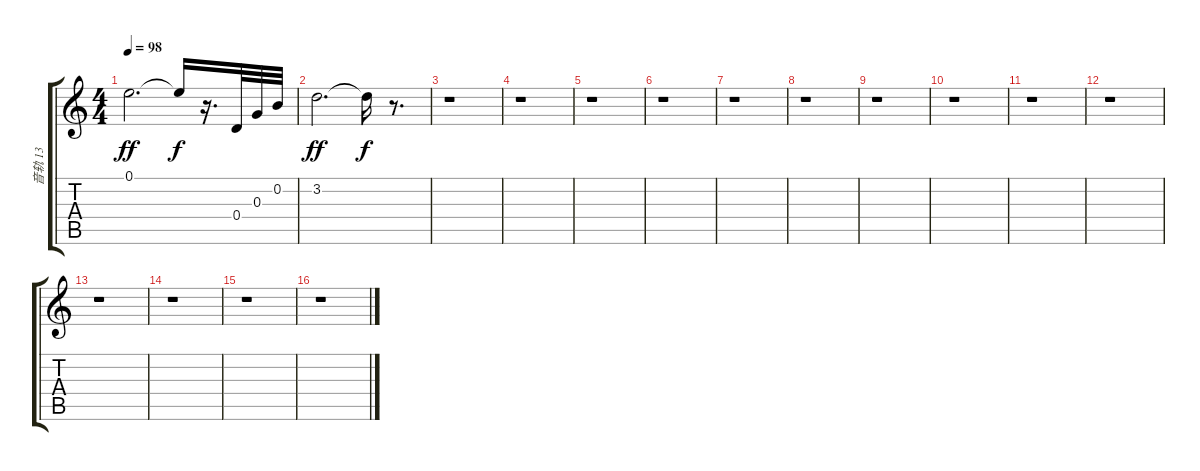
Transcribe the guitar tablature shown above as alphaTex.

\track ("音轨 13" "音轨 13") {instrument acousticguitarsteel}
\staff {score tabs}
\tuning (E4 B3 G3 D3 A2 E2) {hide}
\ts (4 4)
\tempo 98
\clef g2
\ks c
0.1.2{d dy ff} 0.1{t}.16{dy f} r.16{d} 0.4.32 0.3.32 0.2.32 |
3.2.2{d dy ff} 3.2{t}.16{dy f} r.8{d} |
r.1 |
r.1 |
r.1 |
r.1 |
r.1 |
r.1 |
r.1 |
r.1 |
r.1 |
r.1 |
r.1 |
r.1 |
r.1 |
r.1
